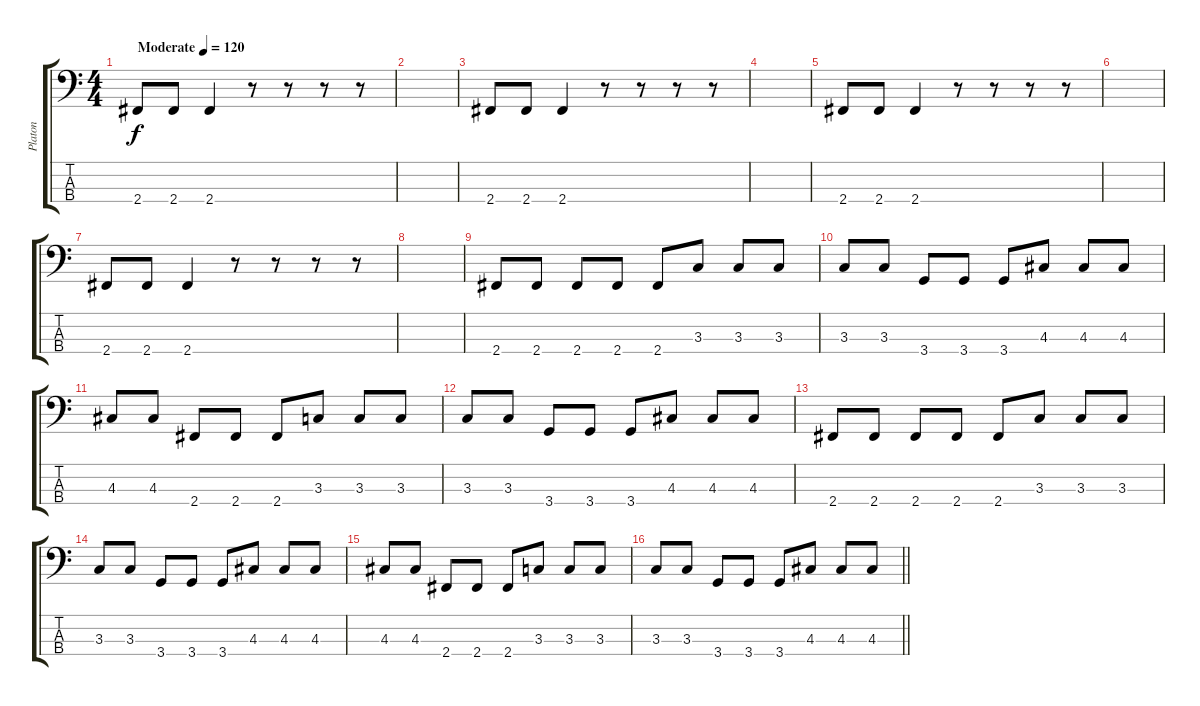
\track ("Platon" "Platon") {instrument slapbass2}
\staff {score tabs}
\tuning (G2 D2 A1 E1) {hide}
\ts (4 4)
\tempo (120 "Moderate")
\clef f4
\ks c
2.4.8{dy f instrument slapbass2} 2.4.8 2.4.4 r.8 r.8 r.8 r.8 |
|
2.4.8 2.4.8 2.4.4 r.8 r.8 r.8 r.8 |
|
2.4.8 2.4.8 2.4.4 r.8 r.8 r.8 r.8 |
|
2.4.8 2.4.8 2.4.4 r.8 r.8 r.8 r.8 |
|
2.4.8 2.4.8 2.4.8 2.4.8 2.4.8 3.3.8 3.3.8 3.3.8 |
3.3.8 3.3.8 3.4.8 3.4.8 3.4.8 4.3.8 4.3.8 4.3.8 |
4.3.8 4.3.8 2.4.8 2.4.8 2.4.8 3.3.8 3.3.8 3.3.8 |
3.3.8 3.3.8 3.4.8 3.4.8 3.4.8 4.3.8 4.3.8 4.3.8 |
2.4.8 2.4.8 2.4.8 2.4.8 2.4.8 3.3.8 3.3.8 3.3.8 |
3.3.8 3.3.8 3.4.8 3.4.8 3.4.8 4.3.8 4.3.8 4.3.8 |
4.3.8 4.3.8 2.4.8 2.4.8 2.4.8 3.3.8 3.3.8 3.3.8 |
\barLineRight lightlight
3.3.8 3.3.8 3.4.8 3.4.8 3.4.8 4.3.8 4.3.8 4.3.8
